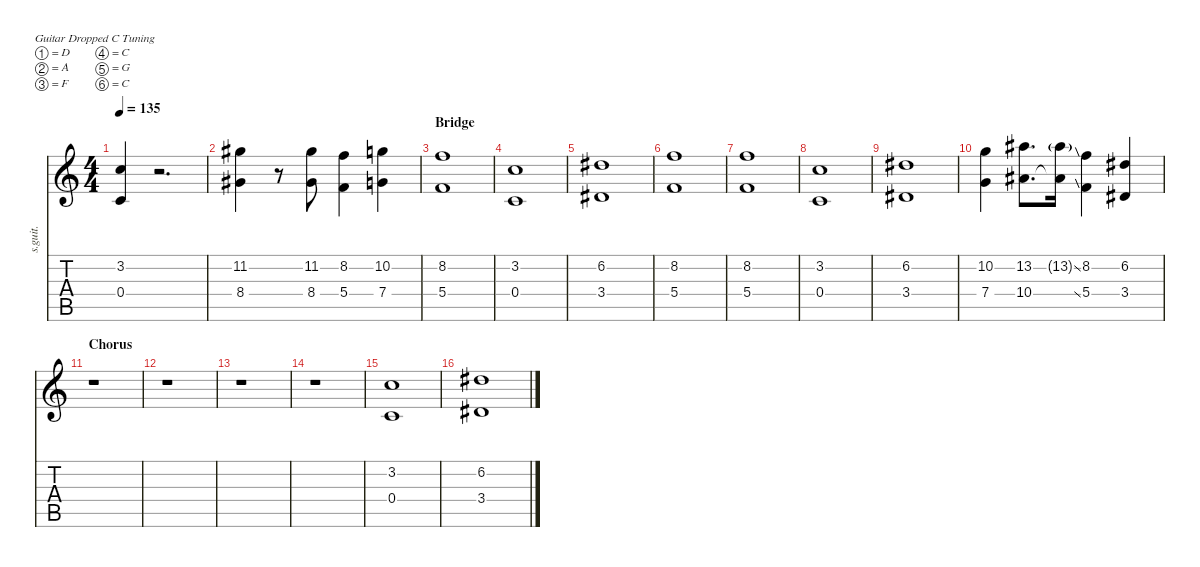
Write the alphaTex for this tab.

\defaultSystemsLayout 4
\hideDynamics
\bracketExtendMode nobrackets
\track ("Korey Cooper" "s.guit.") {instrument stringensemble1}
\staff {score tabs}
\tuning (D4 A3 F3 C3 G2 C2)
\displaytranspose 12
\ts (4 4)
\tempo 135
\clef g2
\ks c
(3.2 0.4).4{lyrics (0 "") lyrics (1 "") lyrics (2 "") lyrics (3 "") lyrics (4 "") dy f} r.2{d} |
(11.2{acc #} 8.4{acc #}).4{lyrics (0 "") lyrics (1 "") lyrics (2 "") lyrics (3 "") lyrics (4 "")} r.8 (11.2{acc #} 8.4{acc #}).8{lyrics (0 "") lyrics (1 "") lyrics (2 "") lyrics (3 "") lyrics (4 "")} (8.2 5.4).4{lyrics (0 "") lyrics (1 "") lyrics (2 "") lyrics (3 "") lyrics (4 "")} (10.2 7.4).4{lyrics (0 "") lyrics (1 "") lyrics (2 "") lyrics (3 "") lyrics (4 "")} |
\section ("" "Bridge")
(8.2 5.4).1{lyrics (0 "") lyrics (1 "") lyrics (2 "") lyrics (3 "") lyrics (4 "") dy mp} |
(3.2 0.4).1{lyrics (0 "") lyrics (1 "") lyrics (2 "") lyrics (3 "") lyrics (4 "")} |
(6.2{acc #} 3.4{acc #}).1{lyrics (0 "") lyrics (1 "") lyrics (2 "") lyrics (3 "") lyrics (4 "")} |
(8.2 5.4).1{lyrics (0 "") lyrics (1 "") lyrics (2 "") lyrics (3 "") lyrics (4 "")} |
(8.2 5.4).1{lyrics (0 "") lyrics (1 "") lyrics (2 "") lyrics (3 "") lyrics (4 "")} |
(3.2 0.4).1{lyrics (0 "") lyrics (1 "") lyrics (2 "") lyrics (3 "") lyrics (4 "")} |
(6.2{acc #} 3.4{acc #}).1{lyrics (0 "") lyrics (1 "") lyrics (2 "") lyrics (3 "") lyrics (4 "")} |
(10.2 7.4).4{lyrics (0 "") lyrics (1 "") lyrics (2 "") lyrics (3 "") lyrics (4 "")} (13.2{acc #} 10.4{acc #}).8{d lyrics (0 "") lyrics (1 "") lyrics (2 "") lyrics (3 "") lyrics (4 "")} (13.2{ss g acc #} 10.4{ss t acc #}).16{lyrics (0 "") lyrics (1 "") lyrics (2 "") lyrics (3 "") lyrics (4 "")} (8.2 5.4).4{lyrics (0 "") lyrics (1 "") lyrics (2 "") lyrics (3 "") lyrics (4 "")} (6.2{acc #} 3.4{acc #}).4{lyrics (0 "") lyrics (1 "") lyrics (2 "") lyrics (3 "") lyrics (4 "")} |
\section ("" "Chorus")
r.1 |
r.1 |
r.1 |
r.1 |
(3.2 0.4).1{lyrics (0 "") lyrics (1 "") lyrics (2 "") lyrics (3 "") lyrics (4 "") dy f} |
(6.2{acc #} 3.4{acc #}).1{lyrics (0 "") lyrics (1 "") lyrics (2 "") lyrics (3 "") lyrics (4 "")}
